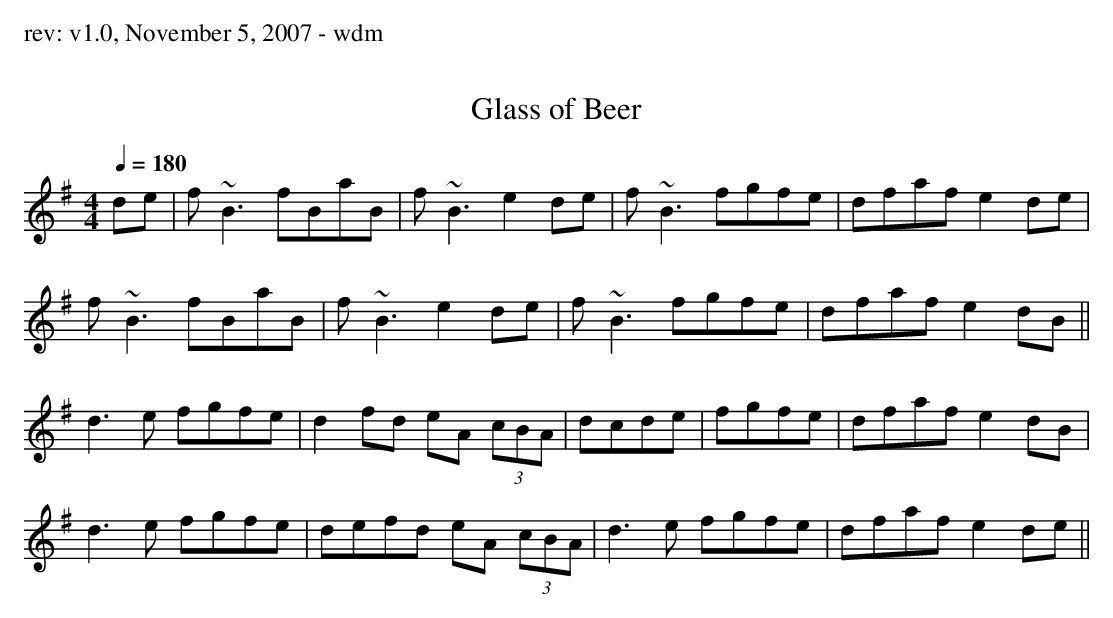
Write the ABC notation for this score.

X:1
T:Glass of Beer
L:1/8
M:4/4
Q:1/4=180
K:E Minor
de|f~B3 fBaB|f~B3 e2 de|f~B3 fgfe|dfaf e2 de|
f~B3 fBaB|f~B3 e2 de|f~B3 fgfe|dfafe2 dB||
d3e fgfe|d2 fd eA (3cBA|dcde|fgfe|dfaf e2 dB|
d3e fgfe|defd eA (3cBA|d3e fgfe|dfaf e2 de||
